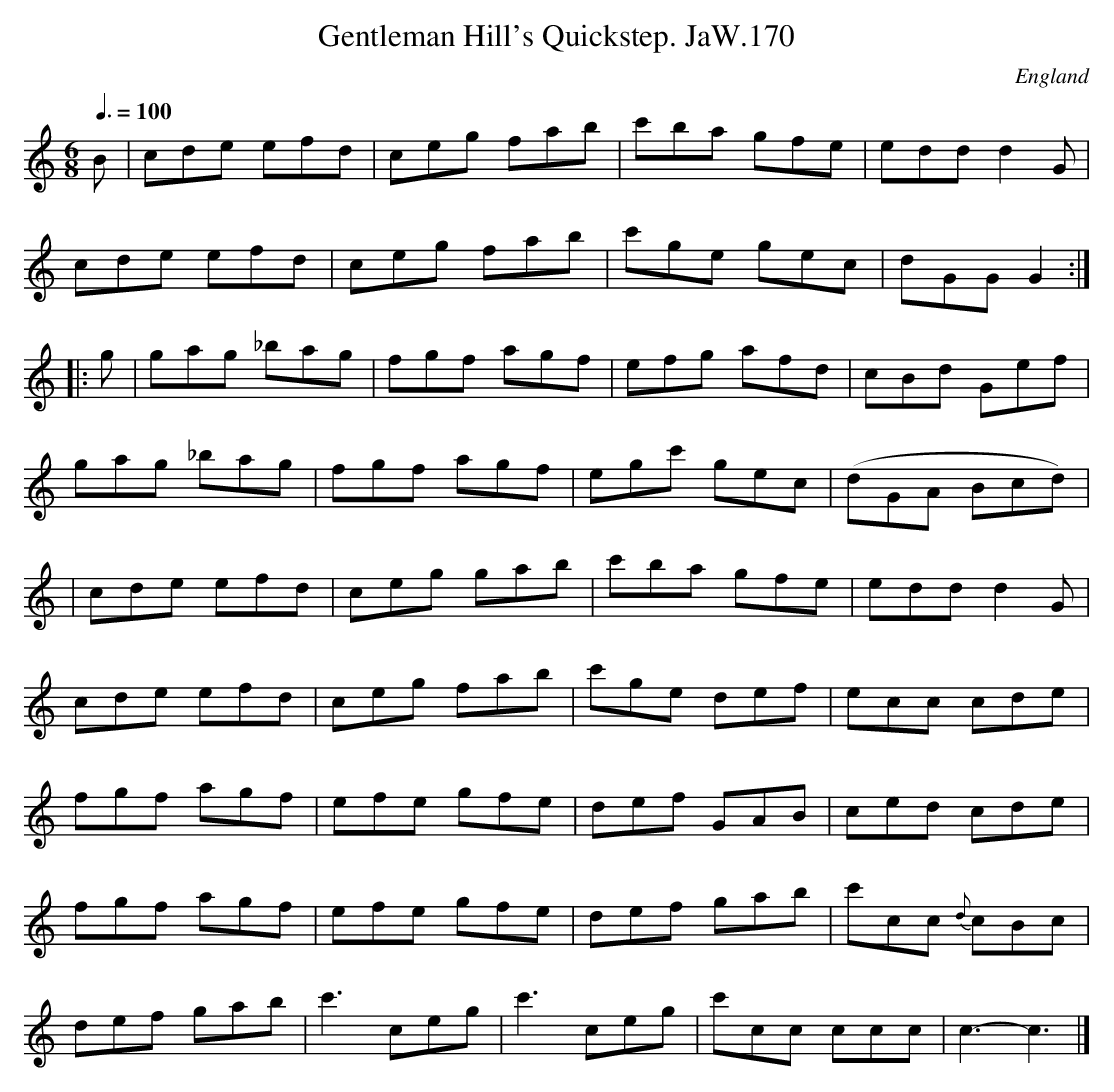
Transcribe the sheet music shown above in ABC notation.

X:1
T:Gentleman Hill's Quickstep. JaW.170
M:6/8
L:1/8
Q:3/8=100
O:England
K:C major
B|cde efd|ceg fab|c'ba gfe|edd d2G|!
cde efd|ceg fab|c'ge gec|dGG G2:|!
|:g|gag _bag|fgf agf|efg afd|cBd Gef|!
gag _bag|fgf agf|egc' gec|(dGA Bcd)|!
|cde efd|ceg gab|c'ba gfe|edd d2G|!
cde efd|ceg fab|c'ge def|ecc cde|!
fgf agf|efe gfe|def GAB|ced cde|!
fgf agf|efe gfe|def gab|c'cc {d}cBc|!
def gab|c'3ceg|c'3 ceg|c'cc ccc|c3-c3|]
